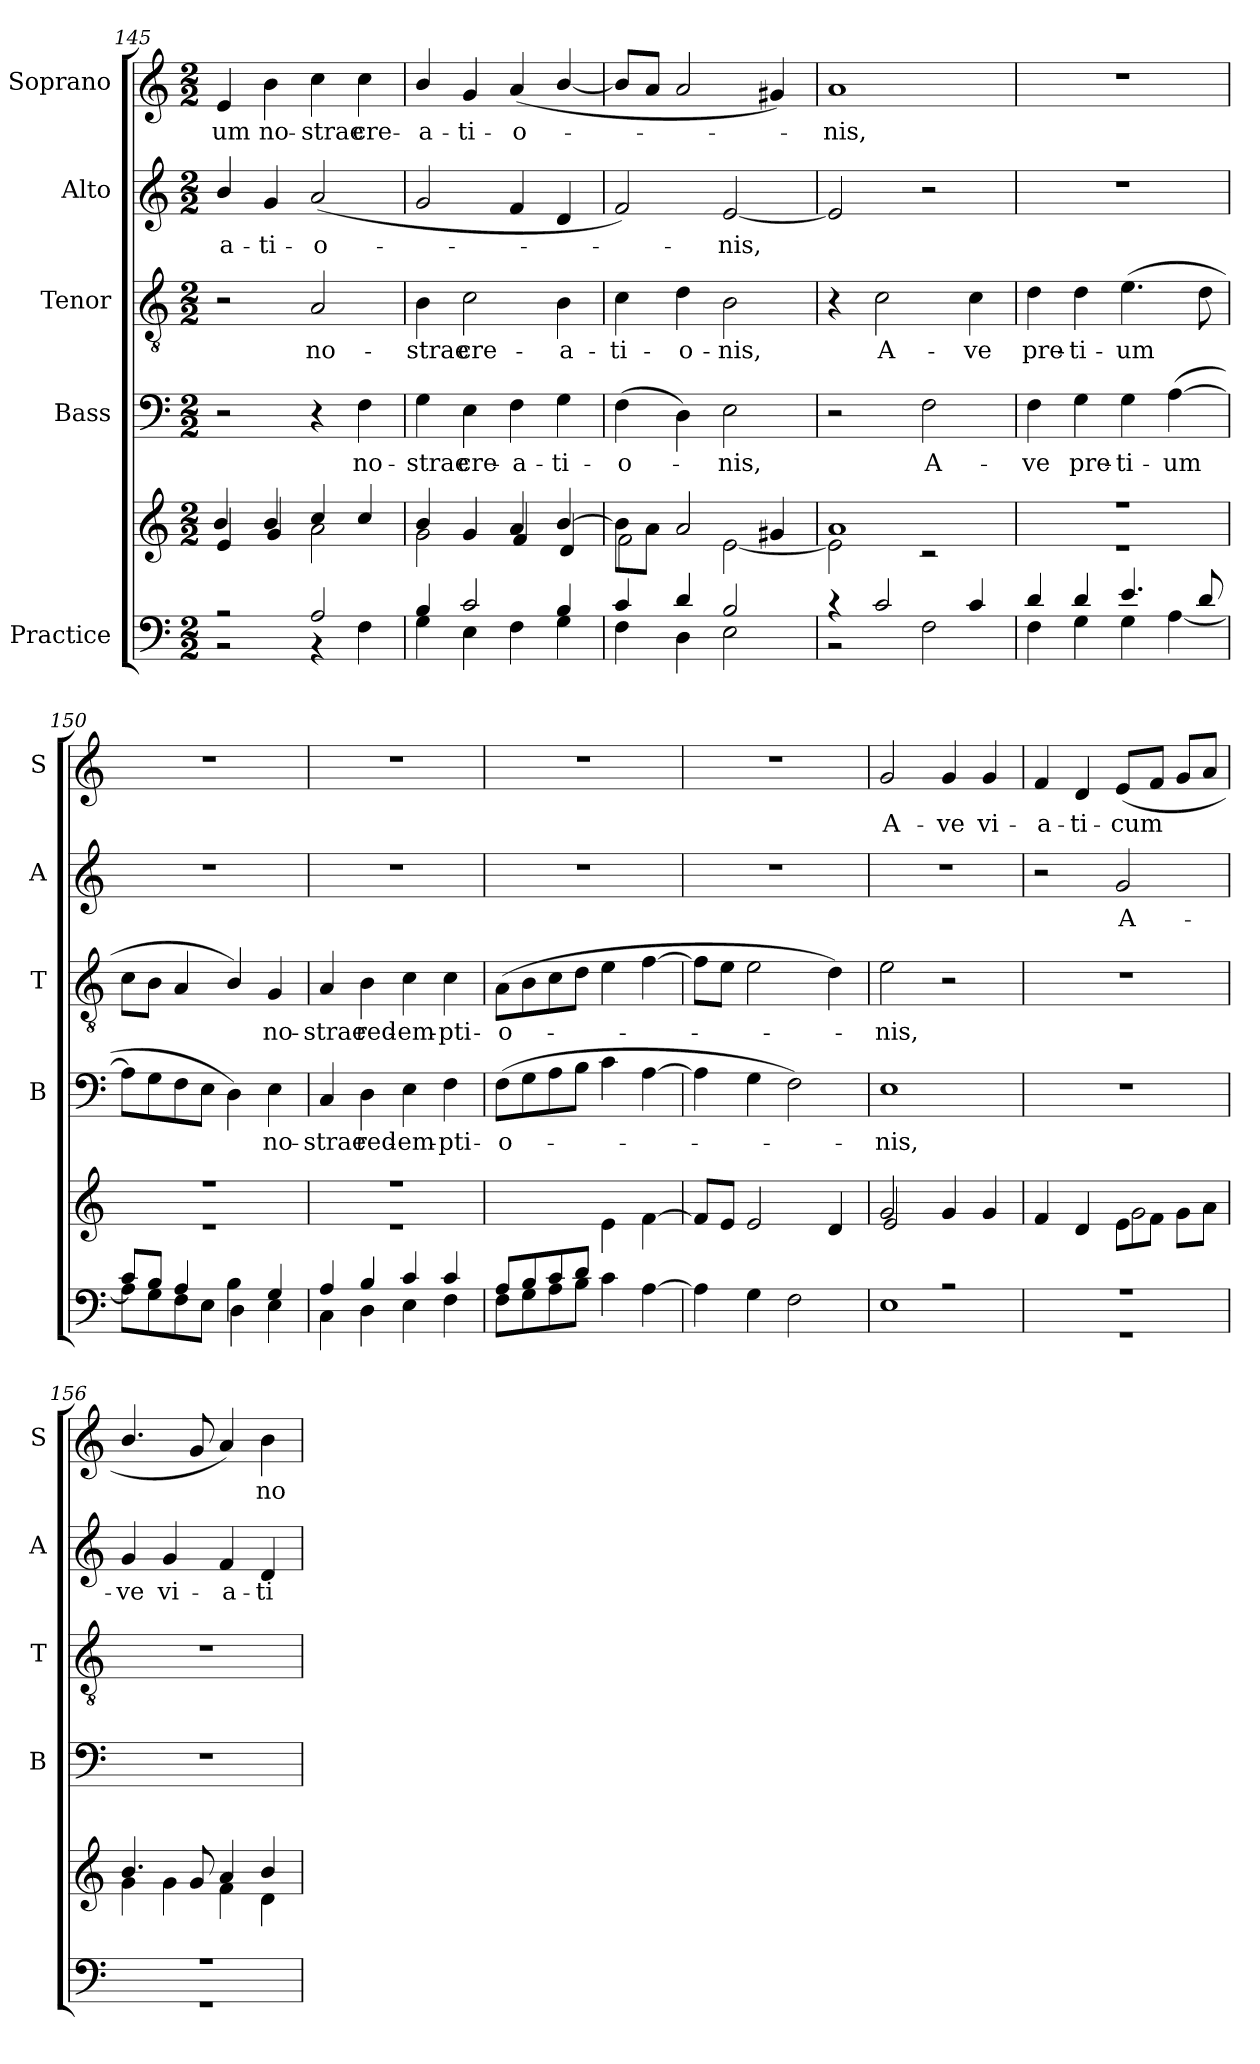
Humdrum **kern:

**kern	**kern	**kern	**text	**kern	**text	**kern	**text	**kern	**text
*part5	*part5	*part4	*part4	*part3	*part3	*part2	*part2	*part1	*part1
*staff6	*staff5	*staff4	*staff4	*staff3	*staff3	*staff2	*staff2	*staff1	*staff1
*I"Practice	*	*I"Bass	*	*I"Tenor	*	*I"Alto	*	*I"Soprano	*
*	*	*I'B	*	*I'T	*	*I'A	*	*I'S	*
*clefF4	*clefG2	*clefF4	*	*clefGv2	*	*clefG2	*	*clefG2	*
*k[]	*k[]	*k[]	*	*k[]	*	*k[]	*	*k[]	*
*M2/2	*M2/2	*M2/2	*	*M2/2	*	*M2/2	*	*M2/2	*
=145	=145	=145	=145	=145	=145	=145	=145	=145	=145
*^	*^	*	*	*	*	*	*	*	*
!	!	!	!	!	!	!	!	!	!LO:LY:b	!	!LO:LY:b
2r	2r	4e/	4b/	2r	.	2r	.	4b/	-a-	4e/	-um
!	!	!	!	!	!	!	!	!	!LO:LY:b	!	!LO:LY:b
.	.	4b/	4g/	.	.	.	.	4g/	-ti-	4b\	no-
!	!	!	!	!	!	!	!LO:LY:b	!	!LO:LY:b	!	!LO:LY:b
2A/	4r	4cc/	2a\	4r	.	2A/	no-	(<2a/	-o-	4cc\	-strae
!	!	!	!	!	!LO:LY:b	!	!	!	!	!	!LO:LY:b
.	4F\	4cc/	.	4F\	no-	.	.	.	.	4cc\	cre-
=146	=146	=146	=146	=146	=146	=146	=146	=146	=146	=146	=146
!	!	!	!	!	!LO:LY:b	!	!LO:LY:b	!	!	!	!LO:LY:b
4B/	4G\	4b/	2g\	4G\	-strae	4B\	-strae	2g/	.	4b/	-a-
!	!	!	!	!	!LO:LY:b	!	!LO:LY:b	!	!	!	!LO:LY:b
2c/	4E\	4g/	.	4E\	cre-	2c\	cre-	.	.	4g/	-ti-
!	!	!	!	!	!LO:LY:b	!	!	!	!	!	!LO:LY:b
.	4F\	4a/	4f/	4F\	-a-	.	.	4f/	.	(<4a/	-o-
!	!	!	!	!	!LO:LY:b	!	!LO:LY:b	!	!	!	!
4B/	4G\	[4b/	4d/	4G\	-ti-	4B\	-a-	4d/	.	[4b/	.
=147	=147	=147	=147	=147	=147	=147	=147	=147	=147	=147	=147
!	!	!	!	!	!LO:LY:b	!	!LO:LY:b	!	!	!	!
4c/	4F\	8b\L]	2f\	(>4F\	-o-	4c\	-ti-	2f/)	.	8b/L]	.
.	.	8a\J	.	.	.	.	.	.	.	8a/J	.
!	!	!	!	!	!	!	!LO:LY:b	!	!	!	!
4d/	4D\	2a/	.	4D\)	.	4d\	-o-	.	.	2a/	.
!	!	!	!	!	!LO:LY:b	!	!LO:LY:b	!	!LO:LY:b	!	!
2B/	2E\	.	[2e\	2E\	nis,	2B\	-nis,	[2e/	nis,	.	.
.	.	4g#X/	.	.	.	.	.	.	.	4g#X/)	.
=148	=148	=148	=148	=148	=148	=148	=148	=148	=148	=148	=148
!	!	!	!	!	!	!	!	!	!	!	!LO:LY:b
4r	2r	1a	2e\]	2r	.	4r	.	2e/]	.	1a	nis,
!	!	!	!	!	!	!	!LO:LY:b	!	!	!	!
2c/	.	.	.	.	.	2c\	A-	.	.	.	.
!	!	!	!	!	!LO:LY:b	!	!	!	!	!	!
.	2F\	.	2r	2F\	A-	.	.	2r	.	.	.
!	!	!	!	!	!	!	!LO:LY:b	!	!	!	!
4c/	.	.	.	.	.	4c\	-ve	.	.	.	.
!!LO:LB:g=z
=149	=149	=149	=149	=149	=149	=149	=149	=149	=149	=149	=149
!	!	!	!	!	!LO:LY:b	!	!LO:LY:b	!	!	!	!
4d/	4F\	1r	1r	4F\	-ve	4d\	pre-	1r	.	1r	.
!	!	!	!	!	!LO:LY:b	!	!LO:LY:b	!	!	!	!
4d/	4G\	.	.	4G\	pre-	4d\	-ti-	.	.	.	.
!	!	!	!	!	!LO:LY:b	!	!LO:LY:b	!	!	!	!
4.e/	4G\	.	.	4G\	-ti-	(>4.e\	-um	.	.	.	.
!	!	!	!	!	!LO:LY:b	!	!	!	!	!	!
.	[4A\	.	.	(>[4A\	-um	.	.	.	.	.	.
8d/	.	.	.	.	.	8d\	.	.	.	.	.
=150	=150	=150	=150	=150	=150	=150	=150	=150	=150	=150	=150
8c/L	8A\L]	1r	1r	8A\L]	.	8c\L	.	1r	.	1r	.
8B/J	8G\	.	.	8G\	.	8B\J	.	.	.	.	.
4A/	8F\	.	.	8F\	.	4A/	.	.	.	.	.
.	8E\J	.	.	8E\J	.	.	.	.	.	.	.
4B\	4D\	.	.	4D\)	.	4B/)	.	.	.	.	.
!	!	!	!	!	!LO:LY:b	!	!LO:LY:b	!	!	!	!
4G/	4E\	.	.	4E\	no-	4G/	no-	.	.	.	.
=151	=151	=151	=151	=151	=151	=151	=151	=151	=151	=151	=151
!	!	!	!	!	!LO:LY:b	!	!LO:LY:b	!	!	!	!
4A/	4C\	1r	1r	4C/	-strae	4A/	-strae	1r	.	1r	.
!	!	!	!	!	!LO:LY:b	!	!LO:LY:b	!	!	!	!
4B/	4D\	.	.	4D\	red-	4B\	red-	.	.	.	.
!	!	!	!	!	!LO:LY:b	!	!LO:LY:b	!	!	!	!
4c/	4E\	.	.	4E\	-em-	4c\	-em-	.	.	.	.
!	!	!	!	!	!LO:LY:b	!	!LO:LY:b	!	!	!	!
4c/	4F\	.	.	4F\	-pti-	4c\	-pti-	.	.	.	.
=152	=152	=152	=152	=152	=152	=152	=152	=152	=152	=152	=152
*	*	*	*^	*	*	*	*	*	*	*	*
!	!	!	!	!	!	!LO:LY:b	!	!LO:LY:b	!	!	!	!
8A/L	8F\L	1ryy	1ryy	2ryy	(>8F\L	-o-	(>8A\L	-o-	1r	.	1r	.
8B/	8G\	.	.	.	8G\	.	8B\	.	.	.	.	.
8c/	8A\	.	.	.	8A\	.	8c\	.	.	.	.	.
8d/J	8B\J	.	.	.	8B\J	.	8d\J	.	.	.	.	.
2ryy	4c\	.	.	4e\	4c\	.	4e\	.	.	.	.	.
.	[4A\	.	.	[4f\	[4A\	.	[4f\	.	.	.	.	.
*v	*v	*	*	*	*	*	*	*	*	*	*	*
=153	=153	=153	=153	=153	=153	=153	=153	=153	=153	=153	=153
4A\]	1ryy	1ryy	8f/L]	4A\]	.	8f\L]	.	1r	.	1r	.
.	.	.	8e/J	.	.	8e\J	.	.	.	.	.
4G\	.	.	2e/	4G\	.	2e\	.	.	.	.	.
2F\	.	.	.	2F\)	.	.	.	.	.	.	.
.	.	.	4d/	.	.	4d\)	.	.	.	.	.
=154	=154	=154	=154	=154	=154	=154	=154	=154	=154	=154	=154
*^	*	*	*	*	*	*	*	*	*	*	*
!	!	!	!	!	!	!LO:LY:b	!	!LO:LY:b	!	!	!	!LO:LY:b
2ryy	1E	2g/	1ryy	2e/	1E	nis,	2e\	nis,	1r	.	2g/	A-
!	!	!	!	!	!	!	!	!	!	!	!	!LO:LY:b
2r	.	4g/	.	2ryy	.	.	2r	.	.	.	4g/	-ve
!	!	!	!	!	!	!	!	!	!	!	!	!LO:LY:b
.	.	4g/	.	.	.	.	.	.	.	.	4g/	vi-
*	*	*	*v	*v	*	*	*	*	*	*	*	*
=155	=155	=155	=155	=155	=155	=155	=155	=155	=155	=155	=155
!	!	!	!	!	!	!	!	!	!	!	!LO:LY:b
1r	1r	4f/	2ryy	1r	.	1r	.	2r	.	4f/	-a-
!	!	!	!	!	!	!	!	!	!	!	!LO:LY:b
.	.	4d/	.	.	.	.	.	.	.	4d/	-ti-
!	!	!	!	!	!	!	!	!	!LO:LY:b	!	!LO:LY:b
.	.	8e\L	2g\	.	.	.	.	2g/	A-	(<8e/L	-cum
.	.	8f\J	.	.	.	.	.	.	.	8f/J	.
.	.	8g\L	.	.	.	.	.	.	.	8g/L	.
.	.	8a\J	.	.	.	.	.	.	.	8a/J	.
=156	=156	=156	=156	=156	=156	=156	=156	=156	=156	=156	=156
!	!	!	!	!	!	!	!	!	!LO:LY:b	!	!
1r	1r	4.b/	4g\	1r	.	1r	.	4g/	-ve	4.b/	.
!	!	!	!	!	!	!	!	!	!LO:LY:b	!	!
.	.	.	4g\	.	.	.	.	4g/	vi-	.	.
.	.	8g/	.	.	.	.	.	.	.	8g/	.
!	!	!	!	!	!	!	!	!	!LO:LY:b	!	!
.	.	4a/	4f\	.	.	.	.	4f/	-a-	4a/)	.
!	!	!	!	!	!	!	!	!	!LO:LY:b	!	!LO:LY:b
.	.	4b/	4d\	.	.	.	.	4d/	-ti-	4b\	no-
*v	*v	*	*	*	*	*	*	*	*	*	*
*	*v	*v	*	*	*	*	*	*	*	*
=	=	=	=	=	=	=	=	=	=
*-	*-	*-	*-	*-	*-	*-	*-	*-	*-
